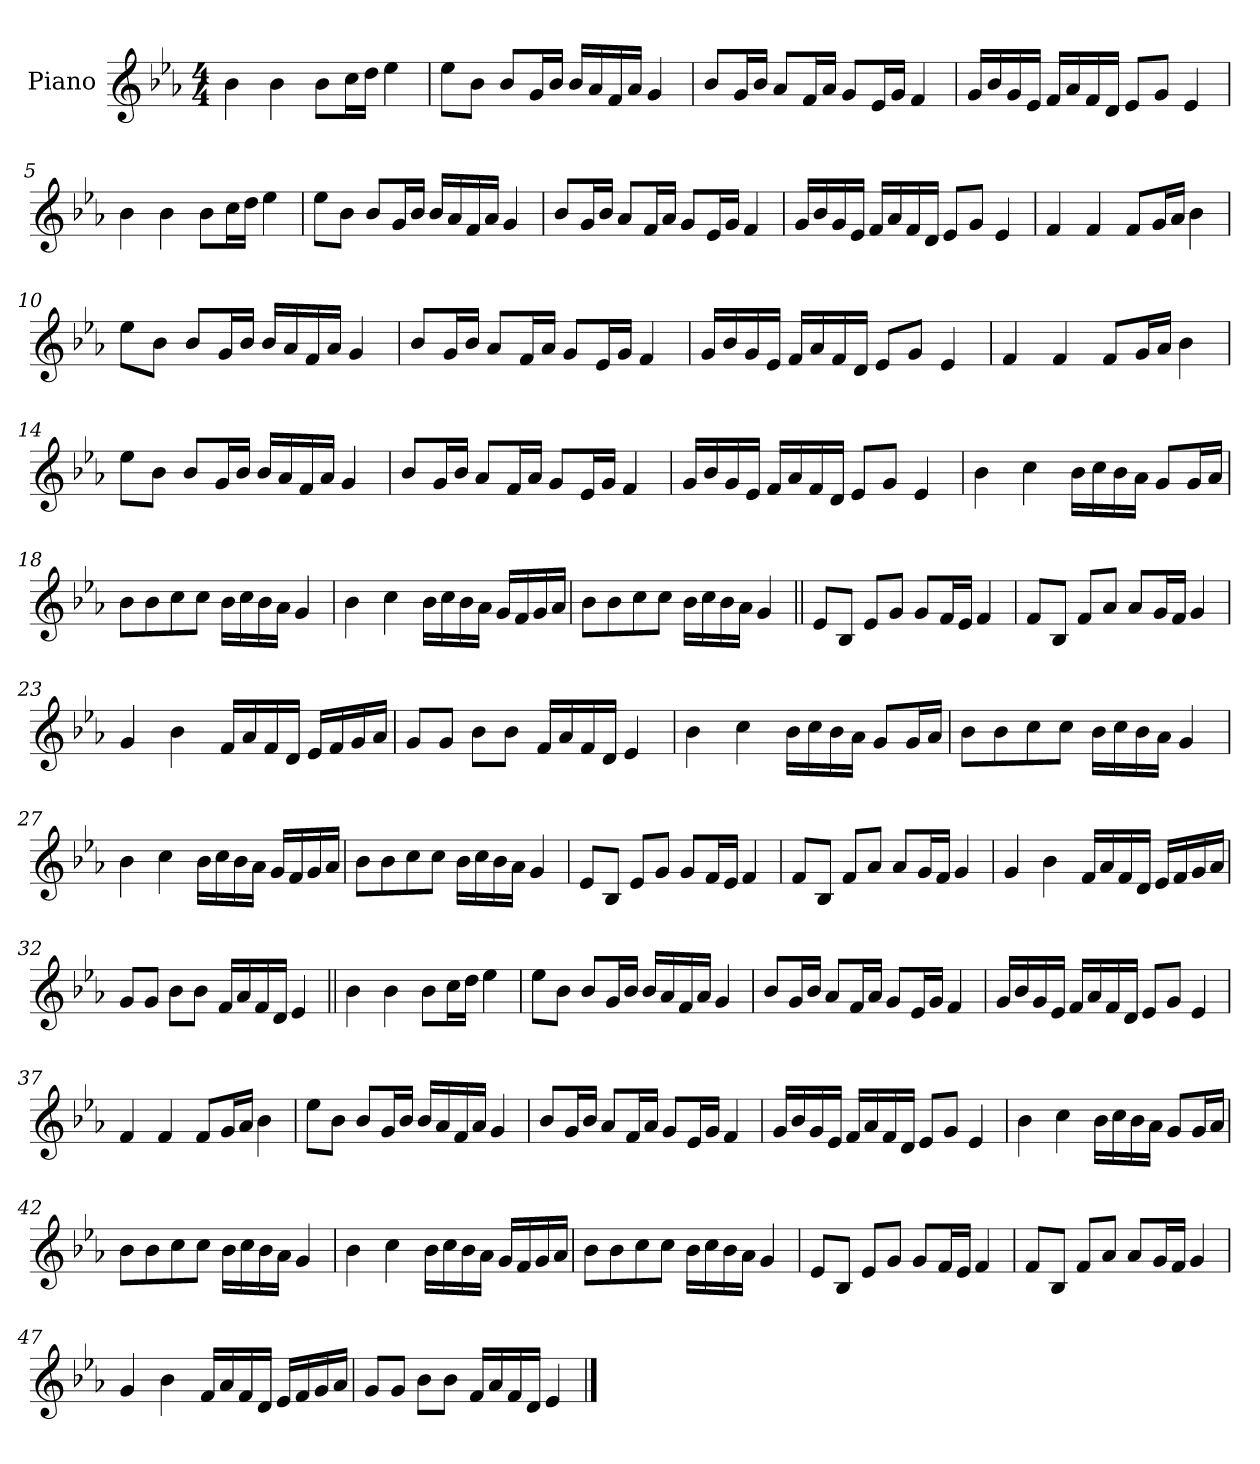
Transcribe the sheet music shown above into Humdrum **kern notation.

**kern
*part1
*staff1
*I"Piano
*I'Pno.
*clefG2
*k[b-e-a-]
*M4/4
*MM106
=1
4b-
4b-
8b-L
16ccL
16ddJJ
4ee-
=2
8ee-L
8b-J
8b-L
16gL
16b-JJ
16b-LL
16a-
16f
16a-JJ
4g
=3
8b-L
16gL
16b-JJ
8a-L
16fL
16a-JJ
8gL
16e-L
16gJJ
4f
=4
16gLL
16b-
16g
16e-JJ
16fLL
16a-
16f
16dJJ
8e-L
8gJ
4e-
=5
4b-
4b-
8b-L
16ccL
16ddJJ
4ee-
=6
8ee-L
8b-J
8b-L
16gL
16b-JJ
16b-LL
16a-
16f
16a-JJ
4g
=7
8b-L
16gL
16b-JJ
8a-L
16fL
16a-JJ
8gL
16e-L
16gJJ
4f
=8
16gLL
16b-
16g
16e-JJ
16fLL
16a-
16f
16dJJ
8e-L
8gJ
4e-
=9
4f
4f
8fL
16gL
16a-JJ
4b-
=10
8ee-L
8b-J
8b-L
16gL
16b-JJ
16b-LL
16a-
16f
16a-JJ
4g
=11
8b-L
16gL
16b-JJ
8a-L
16fL
16a-JJ
8gL
16e-L
16gJJ
4f
=12
16gLL
16b-
16g
16e-JJ
16fLL
16a-
16f
16dJJ
8e-L
8gJ
4e-
=13
4f
4f
8fL
16gL
16a-JJ
4b-
=14
8ee-L
8b-J
8b-L
16gL
16b-JJ
16b-LL
16a-
16f
16a-JJ
4g
=15
8b-L
16gL
16b-JJ
8a-L
16fL
16a-JJ
8gL
16e-L
16gJJ
4f
=16
16gLL
16b-
16g
16e-JJ
16fLL
16a-
16f
16dJJ
8e-L
8gJ
4e-
=17
4b-
4cc
16b-LL
16cc
16b-
16a-JJ
8gL
16gL
16a-JJ
=18
8b-L
8b-
8cc
8ccJ
16b-LL
16cc
16b-
16a-JJ
4g
=19
4b-
4cc
16b-LL
16cc
16b-
16a-JJ
16gLL
16f
16g
16a-JJ
=20
8b-L
8b-
8cc
8ccJ
16b-LL
16cc
16b-
16a-JJ
4g
=21||
8e-L
8B-J
8e-L
8gJ
8gL
16fL
16e-JJ
4f
=22
8fL
8B-J
8fL
8a-J
8a-L
16gL
16fJJ
4g
=23
4g
4b-
16fLL
16a-
16f
16dJJ
16e-LL
16f
16g
16a-JJ
=24
8gL
8gJ
8b-L
8b-J
16fLL
16a-
16f
16dJJ
4e-
=25
4b-
4cc
16b-LL
16cc
16b-
16a-JJ
8gL
16gL
16a-JJ
=26
8b-L
8b-
8cc
8ccJ
16b-LL
16cc
16b-
16a-JJ
4g
=27
4b-
4cc
16b-LL
16cc
16b-
16a-JJ
16gLL
16f
16g
16a-JJ
=28
8b-L
8b-
8cc
8ccJ
16b-LL
16cc
16b-
16a-JJ
4g
=29
8e-L
8B-J
8e-L
8gJ
8gL
16fL
16e-JJ
4f
=30
8fL
8B-J
8fL
8a-J
8a-L
16gL
16fJJ
4g
=31
4g
4b-
16fLL
16a-
16f
16dJJ
16e-LL
16f
16g
16a-JJ
=32
8gL
8gJ
8b-L
8b-J
16fLL
16a-
16f
16dJJ
4e-
=33||
4b-
4b-
8b-L
16ccL
16ddJJ
4ee-
=34
8ee-L
8b-J
8b-L
16gL
16b-JJ
16b-LL
16a-
16f
16a-JJ
4g
=35
8b-L
16gL
16b-JJ
8a-L
16fL
16a-JJ
8gL
16e-L
16gJJ
4f
=36
16gLL
16b-
16g
16e-JJ
16fLL
16a-
16f
16dJJ
8e-L
8gJ
4e-
=37
4f
4f
8fL
16gL
16a-JJ
4b-
=38
8ee-L
8b-J
8b-L
16gL
16b-JJ
16b-LL
16a-
16f
16a-JJ
4g
=39
8b-L
16gL
16b-JJ
8a-L
16fL
16a-JJ
8gL
16e-L
16gJJ
4f
=40
16gLL
16b-
16g
16e-JJ
16fLL
16a-
16f
16dJJ
8e-L
8gJ
4e-
=41
4b-
4cc
16b-LL
16cc
16b-
16a-JJ
8gL
16gL
16a-JJ
=42
8b-L
8b-
8cc
8ccJ
16b-LL
16cc
16b-
16a-JJ
4g
=43
4b-
4cc
16b-LL
16cc
16b-
16a-JJ
16gLL
16f
16g
16a-JJ
=44
8b-L
8b-
8cc
8ccJ
16b-LL
16cc
16b-
16a-JJ
4g
=45
8e-L
8B-J
8e-L
8gJ
8gL
16fL
16e-JJ
4f
=46
8fL
8B-J
8fL
8a-J
8a-L
16gL
16fJJ
4g
=47
4g
4b-
16fLL
16a-
16f
16dJJ
16e-LL
16f
16g
16a-JJ
=48
8gL
8gJ
8b-L
8b-J
16fLL
16a-
16f
16dJJ
4e-
==
*-
